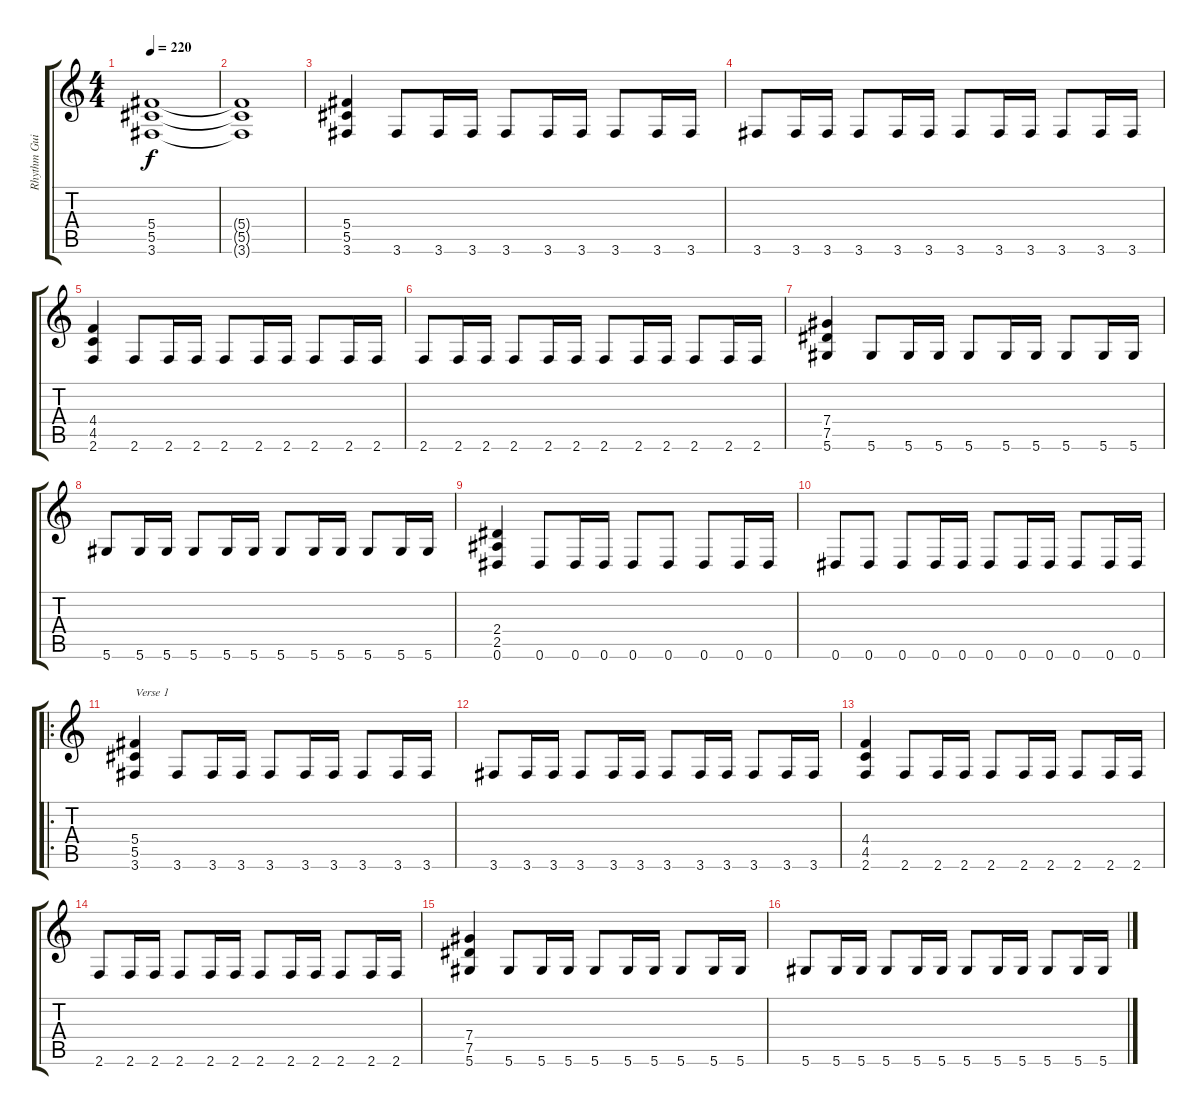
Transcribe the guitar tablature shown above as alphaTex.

\track ("Rhythm Guitar 2" "Rhythm Gui") {instrument distortionguitar}
\staff {score tabs}
\tuning (Eb4 Bb3 Gb3 Db3 Ab2 Eb2) {hide}
\ts (4 4)
\tempo 220
\clef g2
\ks c
(5.4 5.5 3.6).1{dy f} |
(5.4{t} 5.5{t} 3.6{t}).1 |
(5.4 5.5 3.6).4 3.6.8 3.6.16 3.6.16 3.6.8 3.6.16 3.6.16 3.6.8 3.6.16 3.6.16 |
3.6.8 3.6.16 3.6.16 3.6.8 3.6.16 3.6.16 3.6.8 3.6.16 3.6.16 3.6.8 3.6.16 3.6.16 |
(4.4 4.5 2.6).4 2.6.8 2.6.16 2.6.16 2.6.8 2.6.16 2.6.16 2.6.8 2.6.16 2.6.16 |
2.6.8 2.6.16 2.6.16 2.6.8 2.6.16 2.6.16 2.6.8 2.6.16 2.6.16 2.6.8 2.6.16 2.6.16 |
(7.4 7.5 5.6).4 5.6.8 5.6.16 5.6.16 5.6.8 5.6.16 5.6.16 5.6.8 5.6.16 5.6.16 |
5.6.8 5.6.16 5.6.16 5.6.8 5.6.16 5.6.16 5.6.8 5.6.16 5.6.16 5.6.8 5.6.16 5.6.16 |
(2.4 2.5 0.6).4 0.6.8 0.6.16 0.6.16 0.6.8 0.6.8 0.6.8 0.6.16 0.6.16 |
0.6.8 0.6.8 0.6.8 0.6.16 0.6.16 0.6.8 0.6.16 0.6.16 0.6.8 0.6.16 0.6.16 |
\ro
(5.4 5.5 3.6).4{txt "Verse 1"} 3.6.8 3.6.16 3.6.16 3.6.8 3.6.16 3.6.16 3.6.8 3.6.16 3.6.16 |
3.6.8 3.6.16 3.6.16 3.6.8 3.6.16 3.6.16 3.6.8 3.6.16 3.6.16 3.6.8 3.6.16 3.6.16 |
(4.4 4.5 2.6).4 2.6.8 2.6.16 2.6.16 2.6.8 2.6.16 2.6.16 2.6.8 2.6.16 2.6.16 |
2.6.8 2.6.16 2.6.16 2.6.8 2.6.16 2.6.16 2.6.8 2.6.16 2.6.16 2.6.8 2.6.16 2.6.16 |
(7.4 7.5 5.6).4 5.6.8 5.6.16 5.6.16 5.6.8 5.6.16 5.6.16 5.6.8 5.6.16 5.6.16 |
5.6.8 5.6.16 5.6.16 5.6.8 5.6.16 5.6.16 5.6.8 5.6.16 5.6.16 5.6.8 5.6.16 5.6.16
